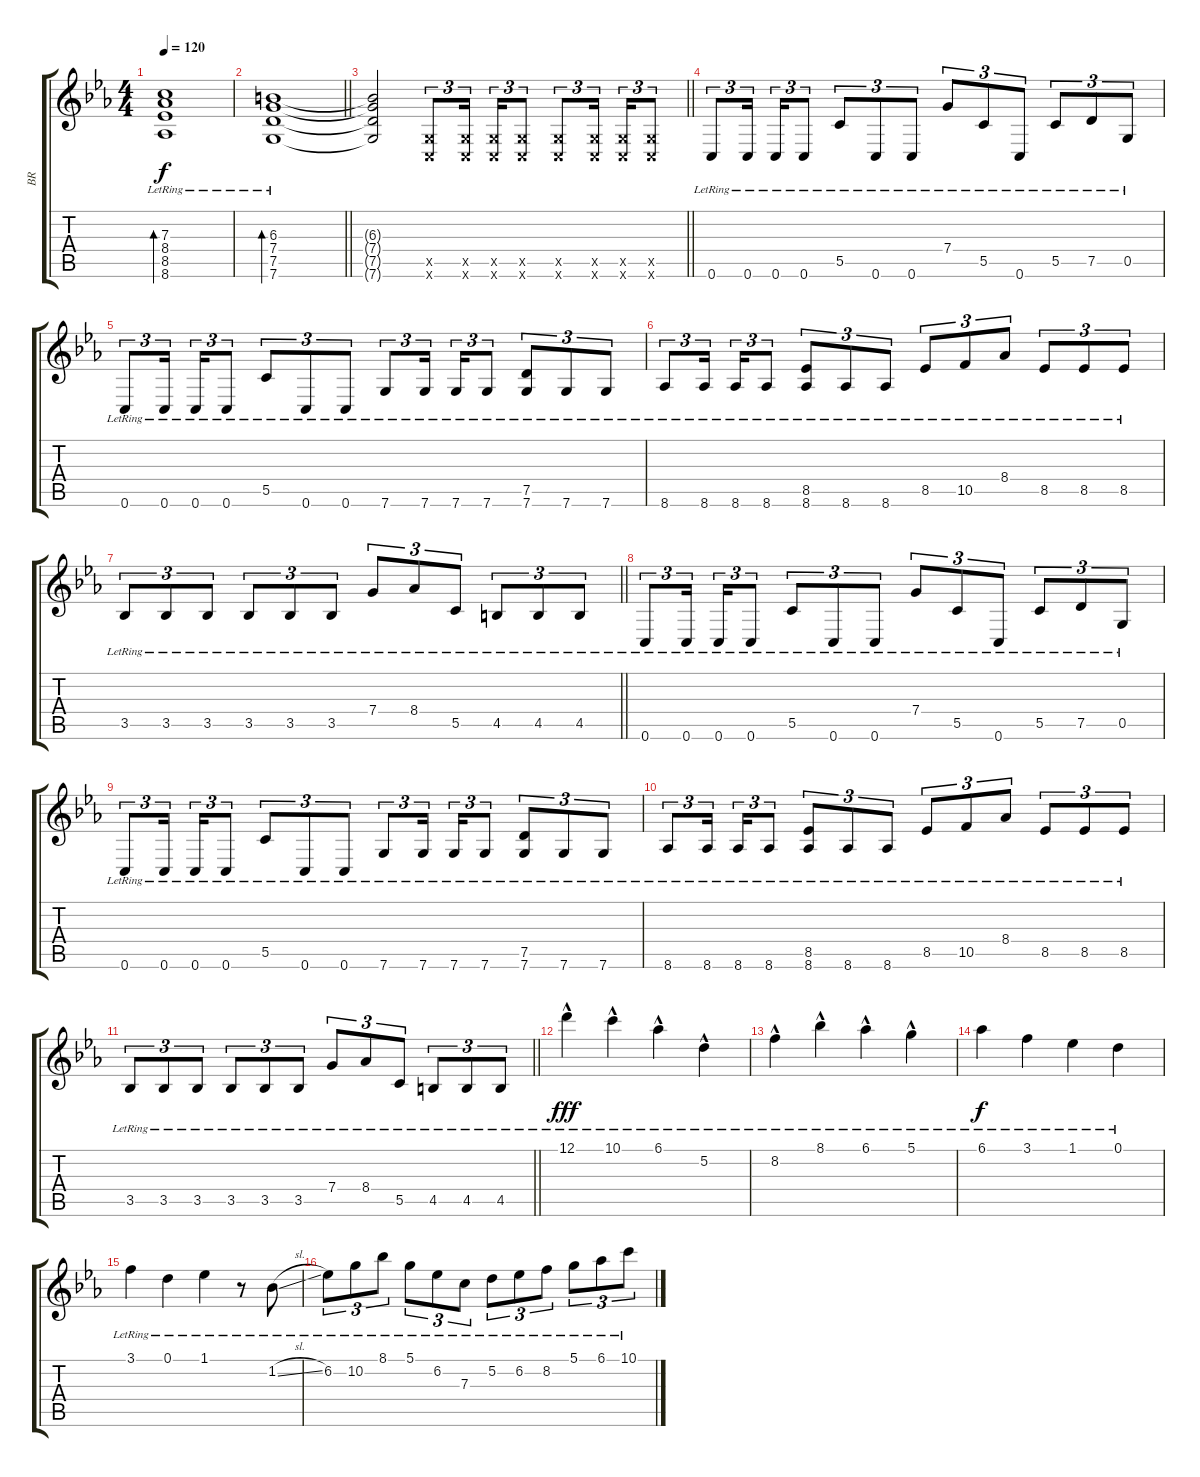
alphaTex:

\track ("BR" "BR") {instrument acousticguitarsteel}
\staff {score tabs}
\tuning (D4 A3 F3 C3 G2 C2) {hide}
\ts (4 4)
\section ("" "")
\tempo 120
\clef g2
\ks cminor
(7.3{lr} 8.4{lr} 8.5{lr} 8.6{lr}).1{bd 480 dy f} |
\barLineRight lightlight
(6.3{lr} 7.4{lr} 7.5{lr} 7.6{lr}).1{bd 480} |
\barLineRight lightlight
(6.3{t} 7.4{t} 7.5{t} 7.6{t}).2 (0.5{x} 0.6{x}).8{tu (3 2)} (0.5{x} 0.6{x}).16{tu (3 2) beam splitsecondary} (0.5{x} 0.6{x}).16{tu (3 2)} (0.5{x} 0.6{x}).8{tu (3 2)} (0.5{x} 0.6{x}).8{tu (3 2)} (0.5{x} 0.6{x}).16{tu (3 2) beam splitsecondary} (0.5{x} 0.6{x}).16{tu (3 2)} (0.5{x} 0.6{x}).8{tu (3 2)} |
\section ("" "")
0.6{lr}.8{tu (3 2)} 0.6{lr}.16{tu (3 2) beam splitsecondary} 0.6{lr}.16{tu (3 2)} 0.6{lr}.8{tu (3 2)} 5.5{lr}.8{tu (3 2)} 0.6{lr}.8{tu (3 2)} 0.6{lr}.8{tu (3 2)} 7.4{lr}.8{tu (3 2)} 5.5{lr}.8{tu (3 2)} 0.6{lr}.8{tu (3 2)} 5.5{lr}.8{tu (3 2)} 7.5{lr}.8{tu (3 2)} 0.5{lr}.8{tu (3 2)} |
0.6{lr}.8{tu (3 2)} 0.6{lr}.16{tu (3 2) beam splitsecondary} 0.6{lr}.16{tu (3 2)} 0.6{lr}.8{tu (3 2)} 5.5{lr}.8{tu (3 2)} 0.6{lr}.8{tu (3 2)} 0.6{lr}.8{tu (3 2)} 7.6{lr}.8{tu (3 2)} 7.6{lr}.16{tu (3 2) beam splitsecondary} 7.6{lr}.16{tu (3 2)} 7.6{lr}.8{tu (3 2)} (7.5{lr} 7.6{lr}).8{tu (3 2)} 7.6{lr}.8{tu (3 2)} 7.6{lr}.8{tu (3 2)} |
8.6{lr}.8{tu (3 2)} 8.6{lr}.16{tu (3 2) beam splitsecondary} 8.6{lr}.16{tu (3 2)} 8.6{lr}.8{tu (3 2)} (8.5{lr} 8.6{lr}).8{tu (3 2)} 8.6{lr}.8{tu (3 2)} 8.6{lr}.8{tu (3 2)} 8.5{lr}.8{tu (3 2)} 10.5{lr}.8{tu (3 2)} 8.4{lr}.8{tu (3 2)} 8.5{lr}.8{tu (3 2)} 8.5{lr}.8{tu (3 2)} 8.5{lr}.8{tu (3 2)} |
\barLineRight lightlight
3.5{lr}.8{tu (3 2)} 3.5{lr}.8{tu (3 2)} 3.5{lr}.8{tu (3 2)} 3.5{lr}.8{tu (3 2)} 3.5{lr}.8{tu (3 2)} 3.5{lr}.8{tu (3 2)} 7.4{lr}.8{tu (3 2)} 8.4{lr}.8{tu (3 2)} 5.5{lr}.8{tu (3 2)} 4.5{lr}.8{tu (3 2)} 4.5{lr}.8{tu (3 2)} 4.5{lr}.8{tu (3 2)} |
0.6{lr}.8{tu (3 2)} 0.6{lr}.16{tu (3 2) beam splitsecondary} 0.6{lr}.16{tu (3 2)} 0.6{lr}.8{tu (3 2)} 5.5{lr}.8{tu (3 2)} 0.6{lr}.8{tu (3 2)} 0.6{lr}.8{tu (3 2)} 7.4{lr}.8{tu (3 2)} 5.5{lr}.8{tu (3 2)} 0.6{lr}.8{tu (3 2)} 5.5{lr}.8{tu (3 2)} 7.5{lr}.8{tu (3 2)} 0.5{lr}.8{tu (3 2)} |
0.6{lr}.8{tu (3 2)} 0.6{lr}.16{tu (3 2) beam splitsecondary} 0.6{lr}.16{tu (3 2)} 0.6{lr}.8{tu (3 2)} 5.5{lr}.8{tu (3 2)} 0.6{lr}.8{tu (3 2)} 0.6{lr}.8{tu (3 2)} 7.6{lr}.8{tu (3 2)} 7.6{lr}.16{tu (3 2) beam splitsecondary} 7.6{lr}.16{tu (3 2)} 7.6{lr}.8{tu (3 2)} (7.5{lr} 7.6{lr}).8{tu (3 2)} 7.6{lr}.8{tu (3 2)} 7.6{lr}.8{tu (3 2)} |
8.6{lr}.8{tu (3 2)} 8.6{lr}.16{tu (3 2) beam splitsecondary} 8.6{lr}.16{tu (3 2)} 8.6{lr}.8{tu (3 2)} (8.5{lr} 8.6{lr}).8{tu (3 2)} 8.6{lr}.8{tu (3 2)} 8.6{lr}.8{tu (3 2)} 8.5{lr}.8{tu (3 2)} 10.5{lr}.8{tu (3 2)} 8.4{lr}.8{tu (3 2)} 8.5{lr}.8{tu (3 2)} 8.5{lr}.8{tu (3 2)} 8.5{lr}.8{tu (3 2)} |
\barLineRight lightlight
3.5{lr}.8{tu (3 2)} 3.5{lr}.8{tu (3 2)} 3.5{lr}.8{tu (3 2)} 3.5{lr}.8{tu (3 2)} 3.5{lr}.8{tu (3 2)} 3.5{lr}.8{tu (3 2)} 7.4{lr}.8{tu (3 2)} 8.4{lr}.8{tu (3 2)} 5.5{lr}.8{tu (3 2)} 4.5{lr}.8{tu (3 2)} 4.5{lr}.8{tu (3 2)} 4.5{lr}.8{tu (3 2)} |
\section ("" "")
12.1{hac lr}.4{dy fff} 10.1{hac lr}.4 6.1{hac lr}.4 5.2{hac lr}.4 |
8.2{hac lr}.4 8.1{hac lr}.4 6.1{hac lr}.4 5.1{hac lr}.4 |
6.1{lr}.4{dy f} 3.1{lr}.4 1.1{lr}.4 0.1{lr}.4 |
3.1{lr}.4 0.1{lr}.4 1.1{lr}.4 r.8 1.2{sl lr}.8 |
6.2{lr}.8{tu (3 2)} 10.2{lr}.8{tu (3 2)} 8.1{lr}.8{tu (3 2)} 5.1{lr}.8{tu (3 2)} 6.2{lr}.8{tu (3 2)} 7.3{lr}.8{tu (3 2)} 5.2{lr}.8{tu (3 2)} 6.2{lr}.8{tu (3 2)} 8.2{lr}.8{tu (3 2)} 5.1{lr}.8{tu (3 2)} 6.1{lr}.8{tu (3 2)} 10.1{lr}.8{tu (3 2)}
